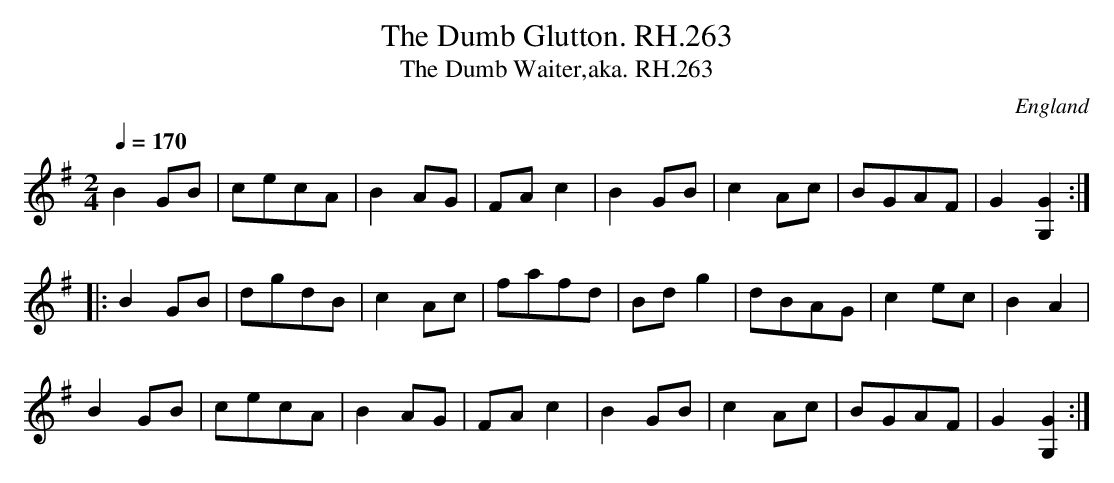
X:1
T:Dumb Glutton. RH.263, The
T:Dumb Waiter,aka. RH.263, The
O:England
M:2/4
L:1/8
Q:1/4=170
K:G
B2GB|cecA|B2AG|FAc2|\
B2GB|c2Ac|BGAF|G2[G2G,2]:|
|:B2GB|dgdB|c2Ac|fafd|\
Bdg2|dBAG|c2ec|B2A2|
B2GB|cecA|B2AG|FAc2|\
B2GB|c2Ac|BGAF|G2[G2G,2]:|
